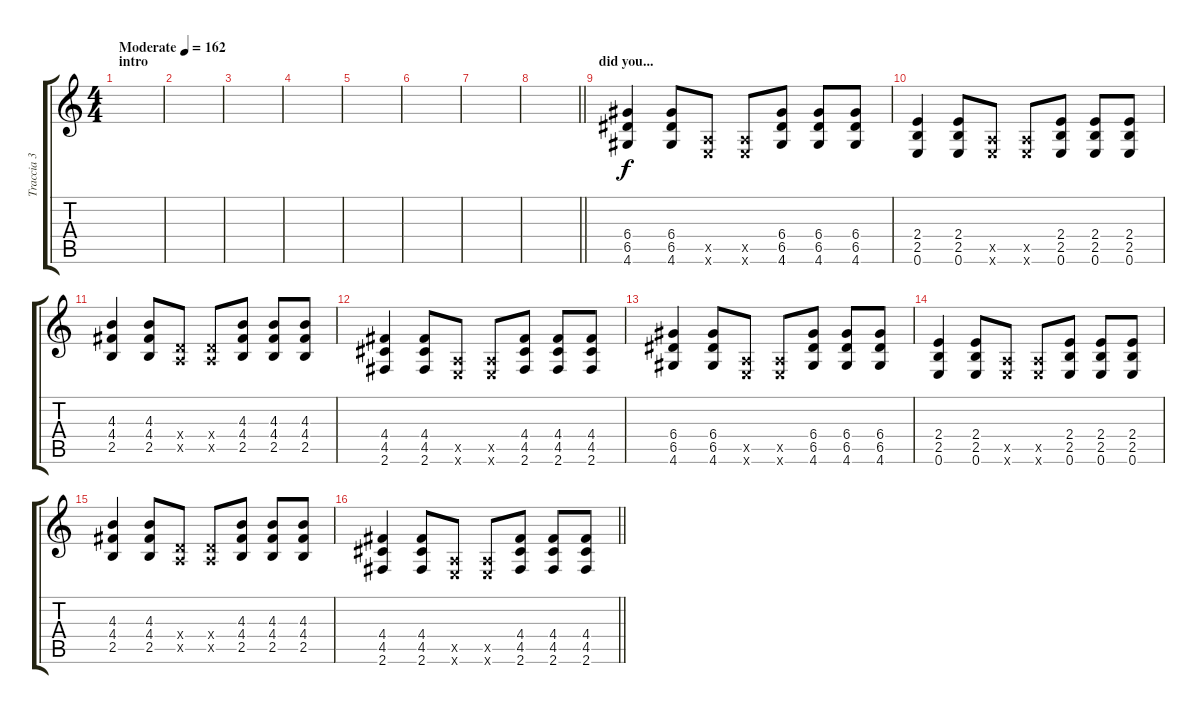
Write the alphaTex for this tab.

\track ("Traccia 3" "Traccia 3") {instrument distortionguitar}
\staff {score tabs}
\tuning (E4 B3 G3 D3 A2 E2) {hide}
\ts (4 4)
\section ("" "intro")
\tempo (162 "Moderate")
\clef g2
\ks c
|
|
|
|
|
|
|
\barLineRight lightlight
|
\section ("" "did you...")
(6.4 6.5 4.6).4 (6.4 6.5 4.6).8 (0.5{x} 0.6{x}).8 (0.5{x} 0.6{x}).8 (6.4 6.5 4.6).8 (6.4 6.5 4.6).8 (6.4 6.5 4.6).8 |
(2.4 2.5 0.6).4 (2.4 2.5 0.6).8 (0.5{x} 0.6{x}).8 (0.5{x} 0.6{x}).8 (2.4 2.5 0.6).8 (2.4 2.5 0.6).8 (2.4 2.5 0.6).8 |
(4.3 4.4 2.5).4 (4.3 4.4 2.5).8 (0.4{x} 0.5{x}).8 (0.4{x} 0.5{x}).8 (4.3 4.4 2.5).8 (4.3 4.4 2.5).8 (4.3 4.4 2.5).8 |
(4.4 4.5 2.6).4 (4.4 4.5 2.6).8 (0.5{x} 0.6{x}).8 (0.5{x} 0.6{x}).8 (4.4 4.5 2.6).8 (4.4 4.5 2.6).8 (4.4 4.5 2.6).8 |
(6.4 6.5 4.6).4 (6.4 6.5 4.6).8 (0.5{x} 0.6{x}).8 (0.5{x} 0.6{x}).8 (6.4 6.5 4.6).8 (6.4 6.5 4.6).8 (6.4 6.5 4.6).8 |
(2.4 2.5 0.6).4 (2.4 2.5 0.6).8 (0.5{x} 0.6{x}).8 (0.5{x} 0.6{x}).8 (2.4 2.5 0.6).8 (2.4 2.5 0.6).8 (2.4 2.5 0.6).8 |
(4.3 4.4 2.5).4 (4.3 4.4 2.5).8 (0.4{x} 0.5{x}).8 (0.4{x} 0.5{x}).8 (4.3 4.4 2.5).8 (4.3 4.4 2.5).8 (4.3 4.4 2.5).8 |
\barLineRight lightlight
(4.4 4.5 2.6).4 (4.4 4.5 2.6).8 (0.5{x} 0.6{x}).8 (0.5{x} 0.6{x}).8 (4.4 4.5 2.6).8 (4.4 4.5 2.6).8 (4.4 4.5 2.6).8
